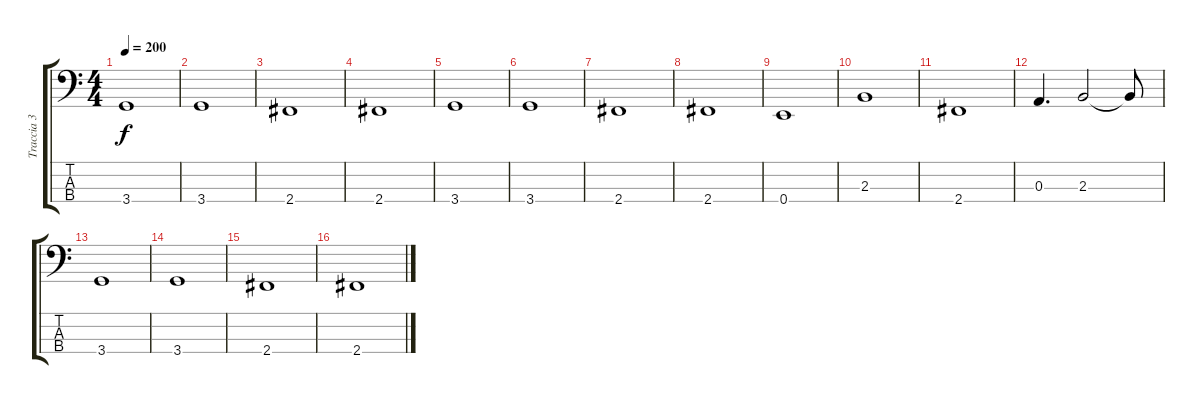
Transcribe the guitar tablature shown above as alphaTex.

\track ("Traccia 3" "Traccia 3") {instrument electricbassfinger}
\staff {score tabs}
\tuning (G2 D2 A1 E1) {hide}
\ts (4 4)
\tempo 200
\clef f4
\ks c
3.4.1{dy f} |
3.4.1 |
2.4.1 |
2.4.1 |
3.4.1 |
3.4.1 |
2.4.1 |
2.4.1 |
0.4.1 |
2.3.1 |
2.4.1 |
0.3.4{d} 2.3.2 2.3{t}.8 |
3.4.1 |
3.4.1 |
2.4.1 |
2.4.1
